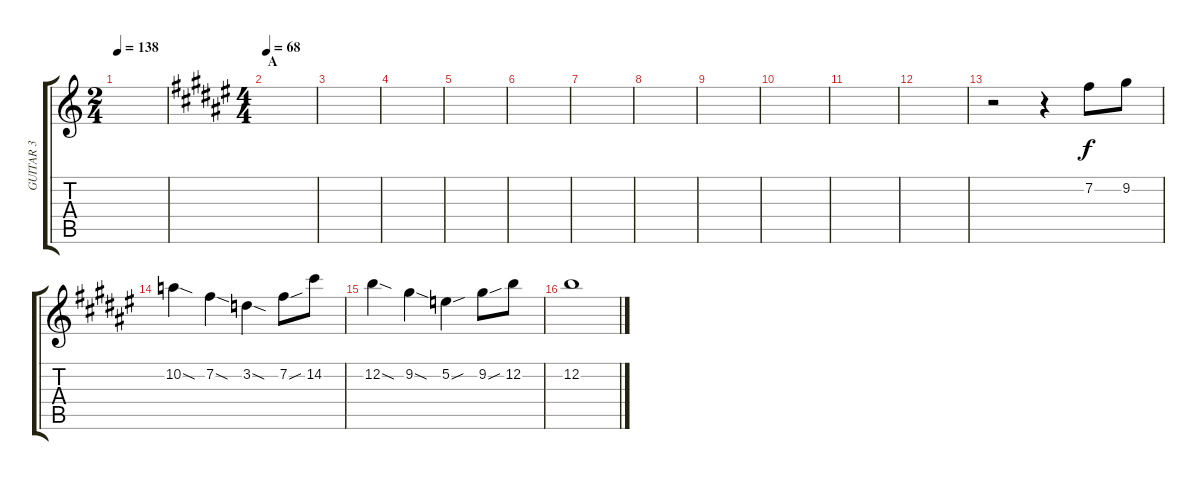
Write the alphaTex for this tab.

\track ("GUITAR 3" "GUITAR 3") {instrument distortionguitar}
\staff {score tabs}
\tuning (E4 B3 G3 D3 A2 E2) {hide}
\ts (2 4)
\tempo 138
\clef g2
\ks c
|
\ts (4 4)
\section ("" "A")
\tempo 68
\ks f#
|
|
|
|
|
|
|
|
|
|
|
r.2 r.4 7.2.8 9.2.8 |
10.2{sod}.4 7.2{sod}.4 3.2{sod}.4 7.2{sou}.8 14.2.8 |
12.2{sod}.4 9.2{sod}.4 5.2{sou}.4 9.2{sou}.8 12.2.8 |
12.2.1
